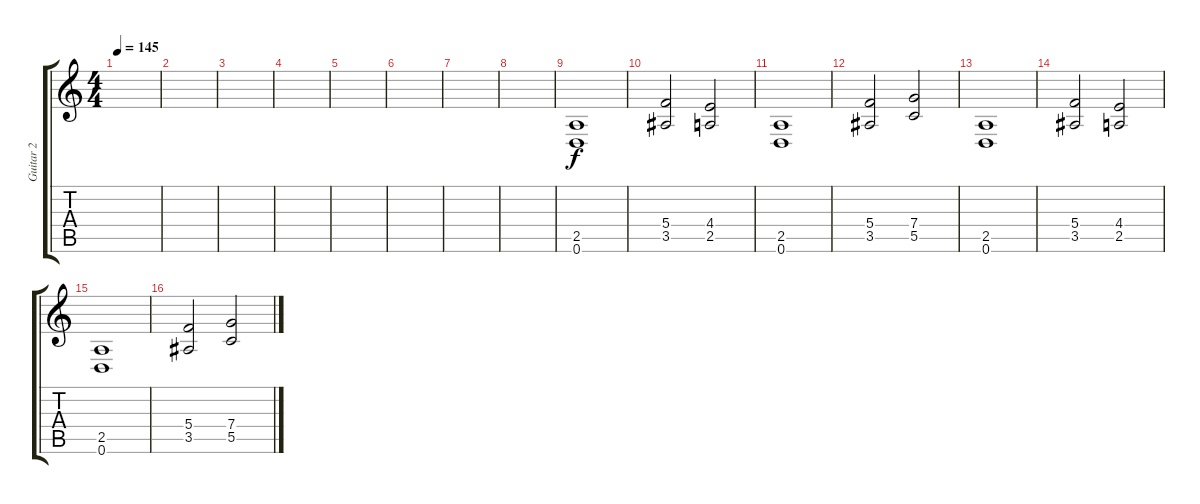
\track ("Guitar 2" "Guitar 2") {instrument distortionguitar}
\staff {score tabs}
\tuning (D4 A3 F3 C3 G2 D2) {hide}
\ts (4 4)
\tempo 145
\clef g2
\ks c
|
|
|
|
|
|
|
|
(2.5 0.6).1 |
(5.4 3.5).2 (4.4 2.5).2 |
(2.5 0.6).1 |
(5.4 3.5).2 (7.4 5.5).2 |
(2.5 0.6).1 |
(5.4 3.5).2 (4.4 2.5).2 |
(2.5 0.6).1 |
(5.4 3.5).2 (7.4 5.5).2
